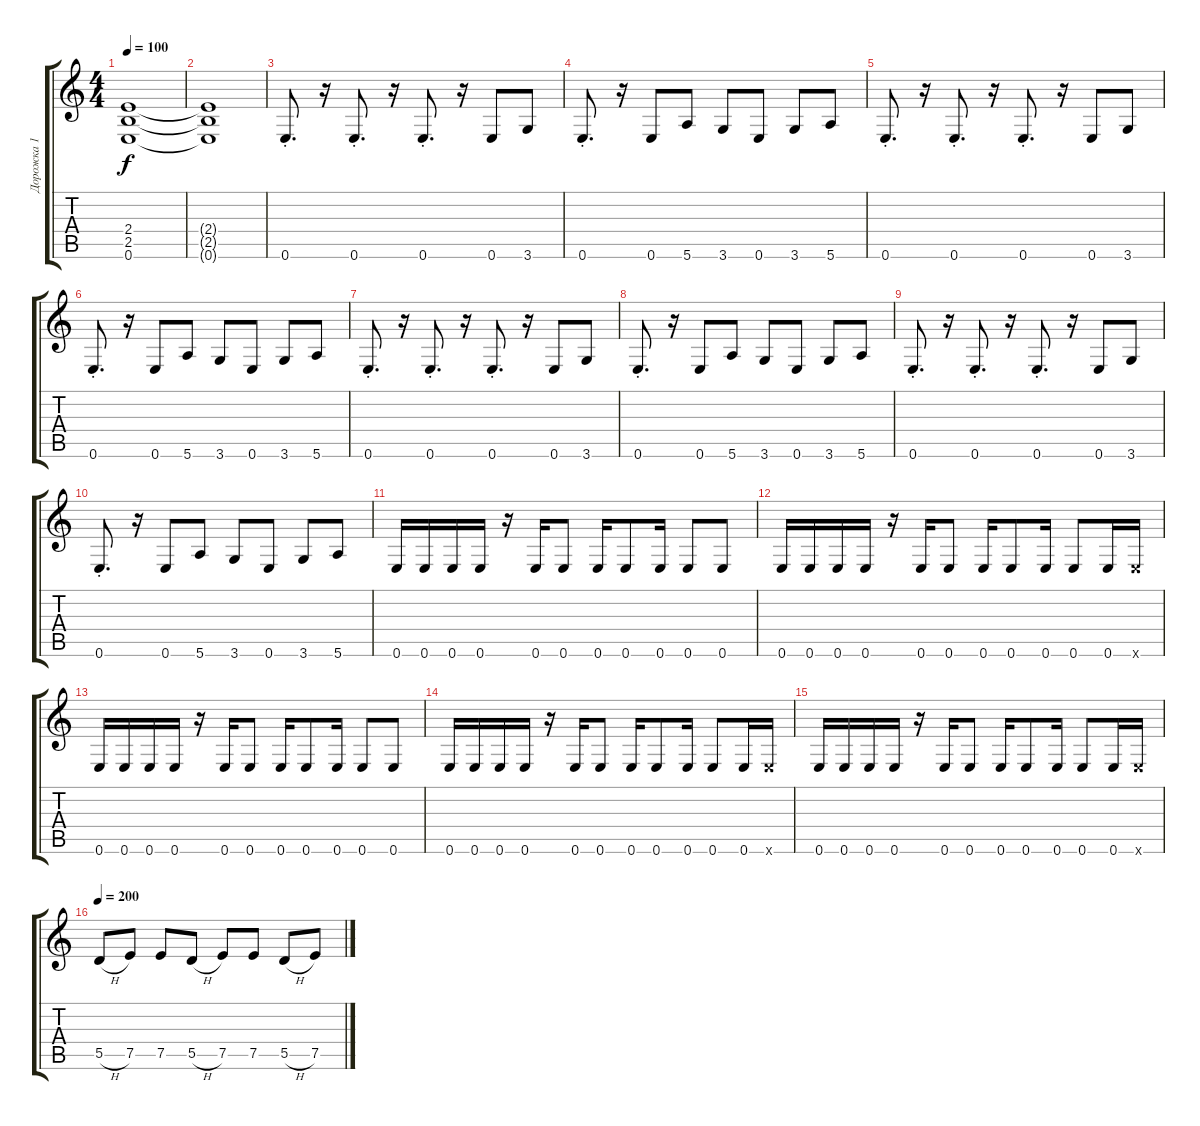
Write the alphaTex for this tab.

\track ("Дорожка 1" "Дорожка 1") {instrument distortionguitar}
\staff {score tabs}
\tuning (E4 B3 G3 D3 A2 E2) {hide}
\ts (4 4)
\tempo 100
\clef g2
\ks c
(2.4{t} 2.5{t} 0.6{t}).1{dy f} |
(2.4{t} 2.5{t} 0.6{t}).1 |
0.6{st}.8{d} r.16 0.6{st}.8{d} r.16 0.6{st}.8{d} r.16 0.6.8 3.6.8 |
0.6{st}.8{d} r.16 0.6.8 5.6.8 3.6.8 0.6.8 3.6.8 5.6.8 |
0.6{st}.8{d} r.16 0.6{st}.8{d} r.16 0.6{st}.8{d} r.16 0.6.8 3.6.8 |
0.6{st}.8{d} r.16 0.6.8 5.6.8 3.6.8 0.6.8 3.6.8 5.6.8 |
0.6{st}.8{d} r.16 0.6{st}.8{d} r.16 0.6{st}.8{d} r.16 0.6.8 3.6.8 |
0.6{st}.8{d} r.16 0.6.8 5.6.8 3.6.8 0.6.8 3.6.8 5.6.8 |
0.6{st}.8{d} r.16 0.6{st}.8{d} r.16 0.6{st}.8{d} r.16 0.6.8 3.6.8 |
0.6{st}.8{d} r.16 0.6.8 5.6.8 3.6.8 0.6.8 3.6.8 5.6.8 |
0.6.16 0.6.16 0.6.16 0.6.16 r.16 0.6.16 0.6.8 0.6.16 0.6.8 0.6.16 0.6.8 0.6.8 |
0.6.16 0.6.16 0.6.16 0.6.16 r.16 0.6.16 0.6.8 0.6.16 0.6.8 0.6.16 0.6.8 0.6.16 0.6{x}.16 |
0.6.16 0.6.16 0.6.16 0.6.16 r.16 0.6.16 0.6.8 0.6.16 0.6.8 0.6.16 0.6.8 0.6.8 |
0.6.16 0.6.16 0.6.16 0.6.16 r.16 0.6.16 0.6.8 0.6.16 0.6.8 0.6.16 0.6.8 0.6.16 0.6{x}.16 |
0.6.16 0.6.16 0.6.16 0.6.16 r.16 0.6.16 0.6.8 0.6.16 0.6.8 0.6.16 0.6.8 0.6.16 0.6{x}.16 |
\tempo 200
5.5{h}.8 7.5.8 7.5.8 5.5{h}.8 7.5.8 7.5.8 5.5{h}.8 7.5.8
